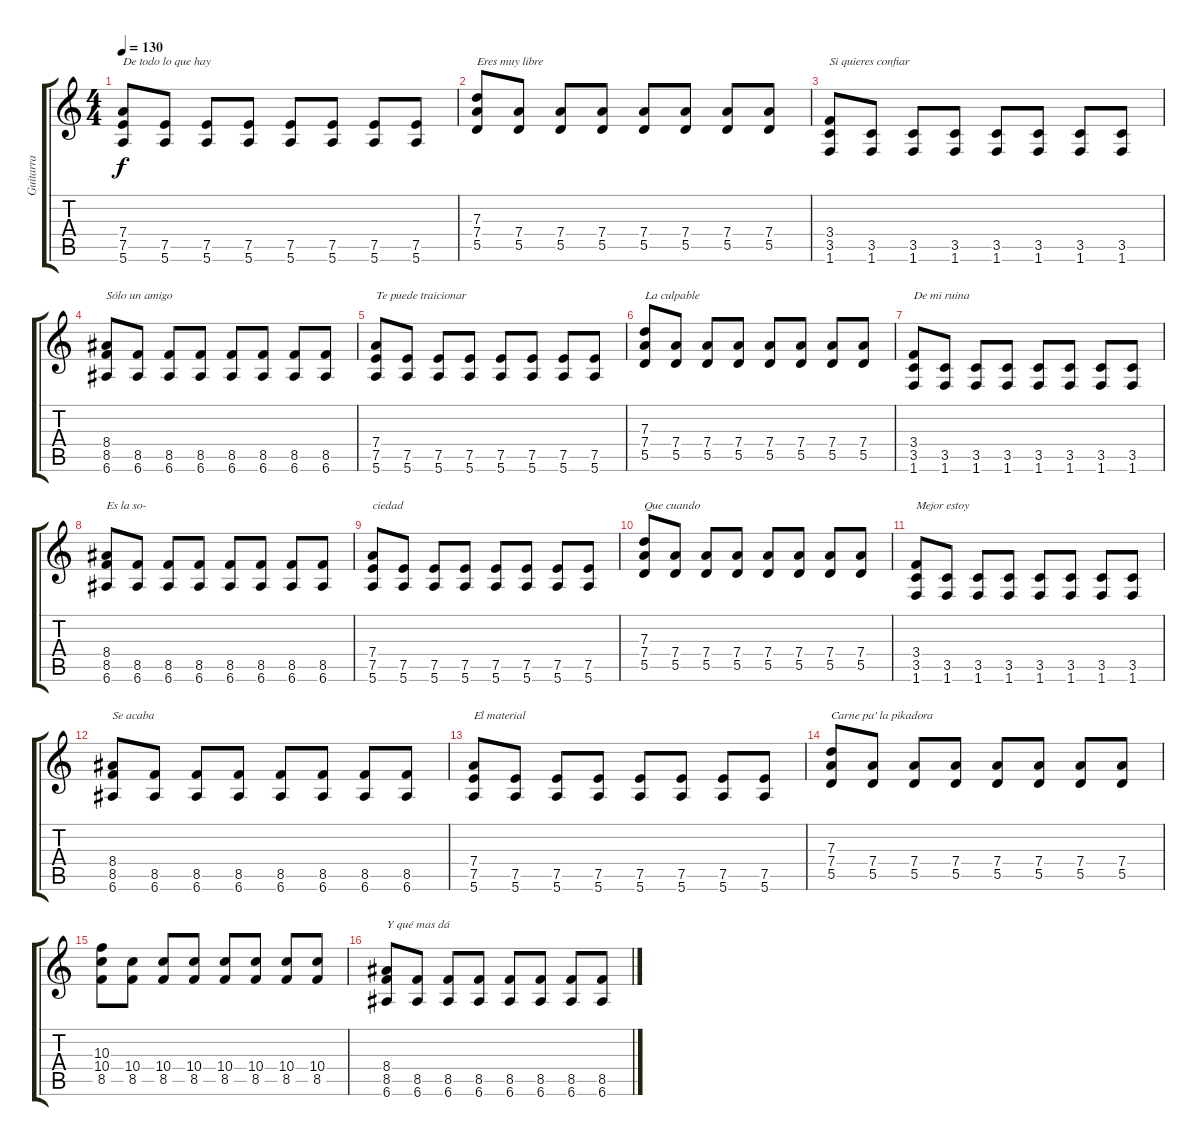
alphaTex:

\track ("Guitarra" "Guitarra") {instrument overdrivenguitar}
\staff {score tabs}
\tuning (E4 B3 G3 D3 A2 E2) {hide}
\ts (4 4)
\tempo 130
\clef g2
\ks c
(7.4 7.5 5.6).8{txt "De todo lo que hay" dy f} (7.5 5.6).8 (7.5 5.6).8 (7.5 5.6).8 (7.5 5.6).8 (7.5 5.6).8 (7.5 5.6).8 (7.5 5.6).8 |
(7.3 7.4 5.5).8{txt "Eres muy libre "} (7.4 5.5).8 (7.4 5.5).8 (7.4 5.5).8 (7.4 5.5).8 (7.4 5.5).8 (7.4 5.5).8 (7.4 5.5).8 |
(3.4 3.5 1.6).8{txt "Si quieres confiar"} (3.5 1.6).8 (3.5 1.6).8 (3.5 1.6).8 (3.5 1.6).8 (3.5 1.6).8 (3.5 1.6).8 (3.5 1.6).8 |
(8.4 8.5 6.6).8{txt "Sólo un amigo "} (8.5 6.6).8 (8.5 6.6).8 (8.5 6.6).8 (8.5 6.6).8 (8.5 6.6).8 (8.5 6.6).8 (8.5 6.6).8 |
(7.4 7.5 5.6).8{txt "Te puede traicionar"} (7.5 5.6).8 (7.5 5.6).8 (7.5 5.6).8 (7.5 5.6).8 (7.5 5.6).8 (7.5 5.6).8 (7.5 5.6).8 |
(7.3 7.4 5.5).8{txt "La culpable "} (7.4 5.5).8 (7.4 5.5).8 (7.4 5.5).8 (7.4 5.5).8 (7.4 5.5).8 (7.4 5.5).8 (7.4 5.5).8 |
(3.4 3.5 1.6).8{txt "De mi ruina"} (3.5 1.6).8 (3.5 1.6).8 (3.5 1.6).8 (3.5 1.6).8 (3.5 1.6).8 (3.5 1.6).8 (3.5 1.6).8 |
(8.4 8.5 6.6).8{txt "Es la so-"} (8.5 6.6).8 (8.5 6.6).8 (8.5 6.6).8 (8.5 6.6).8 (8.5 6.6).8 (8.5 6.6).8 (8.5 6.6).8 |
(7.4 7.5 5.6).8{txt "ciedad"} (7.5 5.6).8 (7.5 5.6).8 (7.5 5.6).8 (7.5 5.6).8 (7.5 5.6).8 (7.5 5.6).8 (7.5 5.6).8 |
(7.3 7.4 5.5).8{txt "Que cuando "} (7.4 5.5).8 (7.4 5.5).8 (7.4 5.5).8 (7.4 5.5).8 (7.4 5.5).8 (7.4 5.5).8 (7.4 5.5).8 |
(3.4 3.5 1.6).8{txt "Mejor estoy"} (3.5 1.6).8 (3.5 1.6).8 (3.5 1.6).8 (3.5 1.6).8 (3.5 1.6).8 (3.5 1.6).8 (3.5 1.6).8 |
(8.4 8.5 6.6).8{txt "Se acaba "} (8.5 6.6).8 (8.5 6.6).8 (8.5 6.6).8 (8.5 6.6).8 (8.5 6.6).8 (8.5 6.6).8 (8.5 6.6).8 |
(7.4 7.5 5.6).8{txt "El material"} (7.5 5.6).8 (7.5 5.6).8 (7.5 5.6).8 (7.5 5.6).8 (7.5 5.6).8 (7.5 5.6).8 (7.5 5.6).8 |
(7.3 7.4 5.5).8{txt "Carne pa' la pikadora "} (7.4 5.5).8 (7.4 5.5).8 (7.4 5.5).8 (7.4 5.5).8 (7.4 5.5).8 (7.4 5.5).8 (7.4 5.5).8 |
(10.3 10.4 8.5).8 (10.4 8.5).8 (10.4 8.5).8 (10.4 8.5).8 (10.4 8.5).8 (10.4 8.5).8 (10.4 8.5).8 (10.4 8.5).8 |
(8.4 8.5 6.6).8{txt "Y qué mas dá"} (8.5 6.6).8 (8.5 6.6).8 (8.5 6.6).8 (8.5 6.6).8 (8.5 6.6).8 (8.5 6.6).8 (8.5 6.6).8
